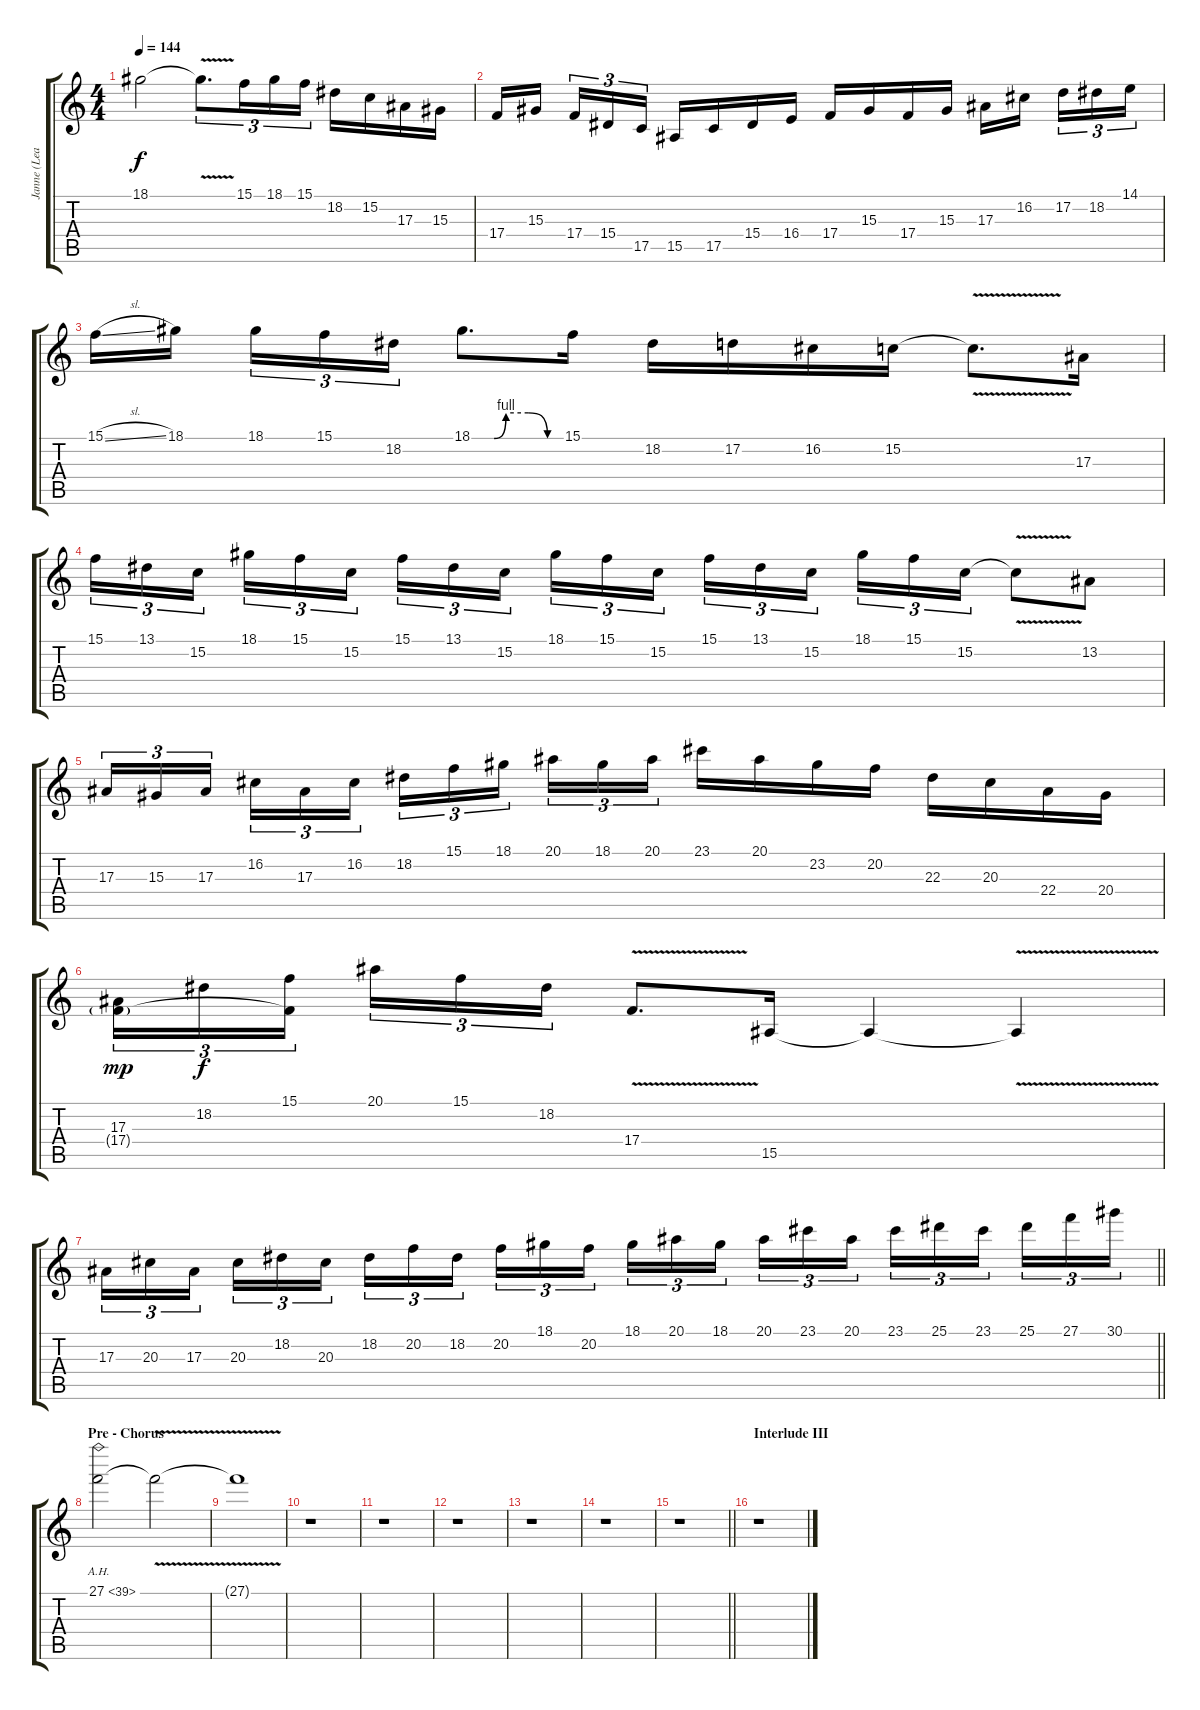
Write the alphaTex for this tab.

\track ("Janne (Lead)" "Janne (Lea") {instrument lead1square}
\staff {score tabs}
\tuning (D4 A3 F3 C3 G2 D2) {hide}
\ts (4 4)
\tempo 144
\clef g2
\ks c
18.1{t}.2{dy f} 18.1{v t}.8{d tu (3 2)} 15.1.16{tu (3 2)} 18.1.16{tu (3 2)} 15.1.16{tu (3 2)} 18.2.16 15.2.16 17.3.16 15.3.16 |
17.4.16 15.3.16{beam splitsecondary} 17.4.16{tu (3 2)} 15.4.16{tu (3 2)} 17.5.16{tu (3 2)} 15.5.16 17.5.16 15.4.16 16.4.16 17.4.16 15.3.16 17.4.16 15.3.16 17.3.16 16.2.16{beam splitsecondary} 17.2.16{tu (3 2)} 18.2.16{tu (3 2)} 14.1.16{tu (3 2)} |
15.1{sl}.16 18.1.16{beam splitsecondary} 18.1.16{tu (3 2)} 15.1.16{tu (3 2)} 18.2.16{tu (3 2)} 18.1{be (custom 0 0 15 0 23 4 38 4 51 0 60 0)}.8{d} 15.1.16 18.2.16 17.2.16 16.2.16 15.2.16 15.2{v t}.8{d} 17.3.16 |
15.1.16{tu (3 2)} 13.1.16{tu (3 2)} 15.2.16{tu (3 2) beam splitsecondary} 18.1.16{tu (3 2)} 15.1.16{tu (3 2)} 15.2.16{tu (3 2)} 15.1.16{tu (3 2)} 13.1.16{tu (3 2)} 15.2.16{tu (3 2) beam splitsecondary} 18.1.16{tu (3 2)} 15.1.16{tu (3 2)} 15.2.16{tu (3 2)} 15.1.16{tu (3 2)} 13.1.16{tu (3 2)} 15.2.16{tu (3 2) beam splitsecondary} 18.1.16{tu (3 2)} 15.1.16{tu (3 2)} 15.2.16{tu (3 2)} 15.2{v t}.8 13.2.8 |
17.3.16{tu (3 2)} 15.3.16{tu (3 2)} 17.3.16{tu (3 2) beam splitsecondary} 16.2.16{tu (3 2)} 17.3.16{tu (3 2)} 16.2.16{tu (3 2)} 18.2.16{tu (3 2)} 15.1.16{tu (3 2)} 18.1.16{tu (3 2) beam splitsecondary} 20.1.16{tu (3 2)} 18.1.16{tu (3 2)} 20.1.16{tu (3 2)} 23.1.16 20.1.16 23.2.16 20.2.16 22.3.16 20.3.16 22.4.16 20.4.16 |
(17.3 17.4{g}).16{tu (3 2) dy mp} 18.2.16{tu (3 2) dy f} (15.1 17.4{t}).16{tu (3 2) beam splitsecondary} 20.1.16{tu (3 2)} 15.1.16{tu (3 2)} 18.2.16{tu (3 2)} 17.4{v}.8{d} 15.5.16 15.5{t}.4 15.5{v t}.4 |
\barLineRight lightlight
17.3.16{tu (3 2)} 20.3.16{tu (3 2)} 17.3.16{tu (3 2) beam splitsecondary} 20.3.16{tu (3 2)} 18.2.16{tu (3 2)} 20.3.16{tu (3 2)} 18.2.16{tu (3 2)} 20.2.16{tu (3 2)} 18.2.16{tu (3 2) beam splitsecondary} 20.2.16{tu (3 2)} 18.1.16{tu (3 2)} 20.2.16{tu (3 2)} 18.1.16{tu (3 2)} 20.1.16{tu (3 2)} 18.1.16{tu (3 2) beam splitsecondary} 20.1.16{tu (3 2)} 23.1.16{tu (3 2)} 20.1.16{tu (3 2)} 23.1.16{tu (3 2)} 25.1.16{tu (3 2)} 23.1.16{tu (3 2) beam splitsecondary} 25.1.16{tu (3 2)} 27.1.16{tu (3 2)} 30.1.16{tu (3 2)} |
\section ("" "Pre - Chorus")
27.1{ah 12}.2 27.1{v t}.2{volume 0} |
27.1{t}.1 |
r.1 |
r.1 |
r.1 |
r.1 |
r.1 |
\barLineRight lightlight
r.1 |
\section ("" "Interlude III")
r.1
